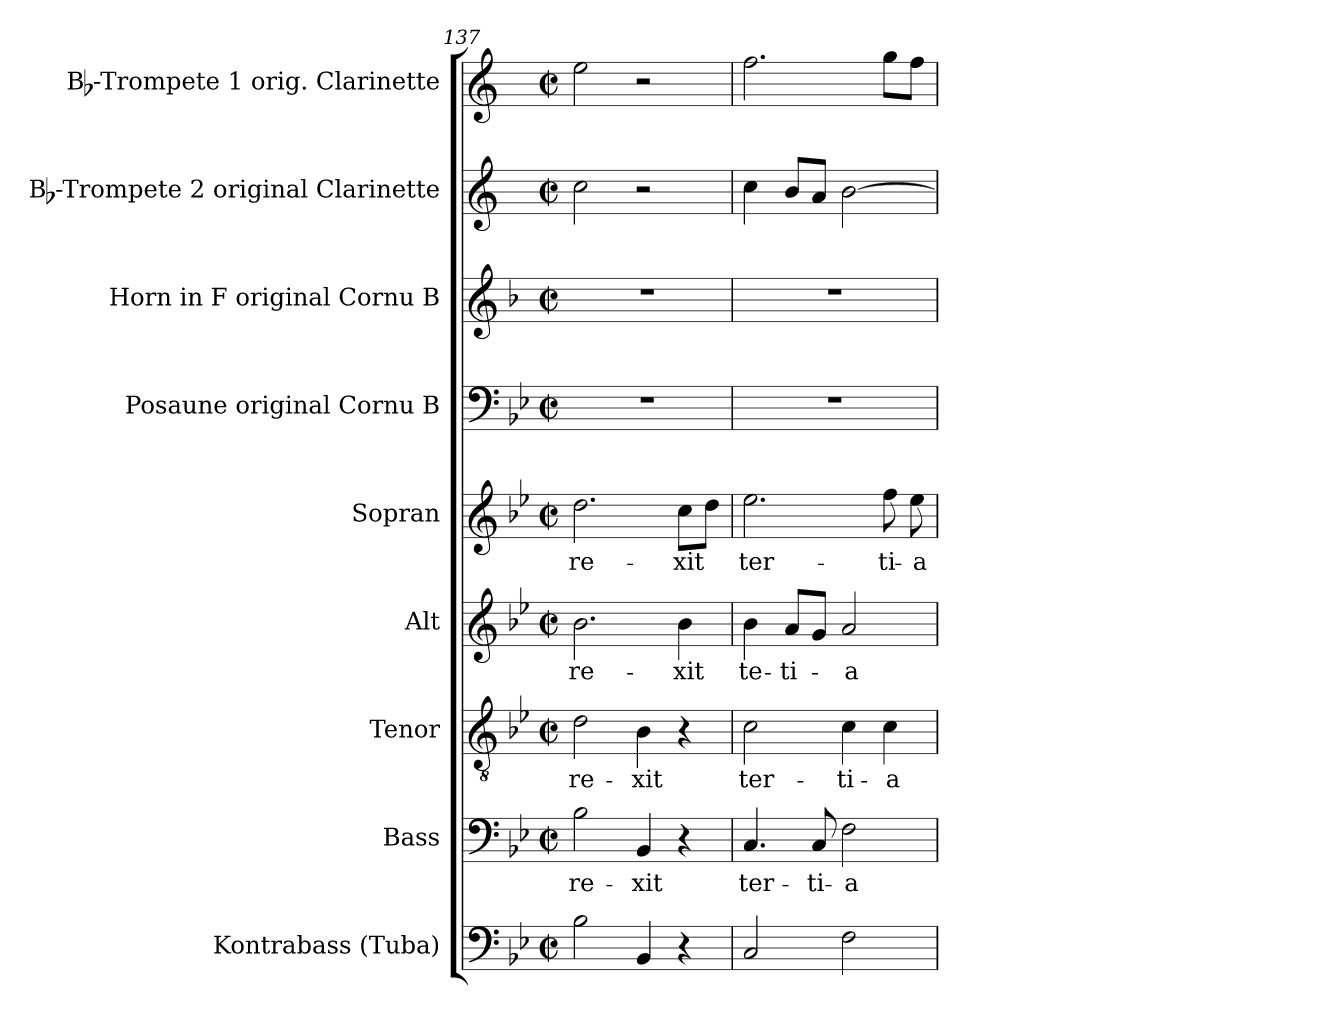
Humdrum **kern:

**kern	**kern	**text	**kern	**text	**kern	**text	**kern	**text	**kern	**kern	**kern	**kern
*part9	*part8	*part8	*part7	*part7	*part6	*part6	*part5	*part5	*part4	*part3	*part2	*part1
*staff9	*staff8	*staff8	*staff7	*staff7	*staff6	*staff6	*staff5	*staff5	*staff4	*staff3	*staff2	*staff1
*I"Kontrabass (Tuba)	*I"Bass	*	*I"Tenor	*	*I"Alt	*	*I"Sopran	*	*I"Posaune original Cornu B	*I"Horn in F original Cornu B	*I"Bb-Trompete 2 original Clarinette	*I"Bb-Trompete 1 orig. Clarinette
*I'Kb.	*I'B.	*	*I'T.	*	*I'A.	*	*I'S.	*	*I'Pos.	*I'Hrn.	*I'Bb Trp. 2	*I'Bb Trp. 1
*clefF4	*clefF4	*	*clefGv2	*	*clefG2	*	*clefG2	*	*clefF4	*clefG2	*clefG2	*clefG2
*ITrd7c12	*	*	*	*	*	*	*	*	*	*ITrd4c7	*ITrd1c2	*ITrd1c2
*k[b-e-]	*k[b-e-]	*	*k[b-e-]	*	*k[b-e-]	*	*k[b-e-]	*	*k[b-e-]	*k[b-e-]	*k[b-e-]	*k[b-e-]
*B-:	*B-:	*	*B-:	*	*B-:	*	*B-:	*	*B-:	*B-:	*B-:	*B-:
*M2/2	*M2/2	*	*M2/2	*	*M2/2	*	*M2/2	*	*M2/2	*M2/2	*M2/2	*M2/2
*met(c|)	*met(c|)	*	*met(c|)	*	*met(c|)	*	*met(c|)	*	*met(c|)	*met(c|)	*met(c|)	*met(c|)
=137	=137	=137	=137	=137	=137	=137	=137	=137	=137	=137	=137	=137
!	!	!LO:LY:b	!	!LO:LY:b	!	!LO:LY:b	!	!LO:LY:b	!	!	!	!
2BB-\	2B-\	-re-	2d\	-re-	2.b-\	-re-	2.dd\	-re-	1r	1r	2b-\	2dd\
!	!	!LO:LY:b	!	!LO:LY:b	!	!	!	!	!	!	!	!
4BBB-/	4BB-/	-xit	4B-\	-xit	.	.	.	.	.	.	2r	2r
!	!	!	!	!	!	!LO:LY:b	!	!LO:LY:b	!	!	!	!
4r	4r	.	4r	.	4b-\	-xit	8cc\L	-xit	.	.	.	.
.	.	.	.	.	.	.	8dd\J	.	.	.	.	.
=138	=138	=138	=138	=138	=138	=138	=138	=138	=138	=138	=138	=138
!	!	!LO:LY:b	!	!LO:LY:b	!	!LO:LY:b	!	!LO:LY:b	!	!	!	!
2CC/	4.C/	ter-	2c\	ter-	4b-\	te-	2.ee-\	ter-	1r	1r	4b-\	2.ee-\
!	!	!	!	!	!	!LO:LY:b	!	!	!	!	!	!
.	.	.	.	.	8a/L	-ti-	.	.	.	.	8a/L	.
!	!	!LO:LY:b	!	!	!	!	!	!	!	!	!	!
.	8C/	-ti-	.	.	8g/J	.	.	.	.	.	8g/J	.
!	!	!LO:LY:b	!	!LO:LY:b	!	!LO:LY:b	!	!	!	!	!	!
2FF\	2F\	-a	4c\	-ti-	2a/	-a	.	.	.	.	[2a\	.
!	!	!	!	!LO:LY:b	!	!	!	!LO:LY:b	!	!	!	!
.	.	.	4c\	-a	.	.	8ff\	-ti-	.	.	.	8ff\L
!	!	!	!	!	!	!	!	!LO:LY:b	!	!	!	!
.	.	.	.	.	.	.	8ee-\	-a	.	.	.	8ee-\J
=	=	=	=	=	=	=	=	=	=	=	=	=
*-	*-	*-	*-	*-	*-	*-	*-	*-	*-	*-	*-	*-
